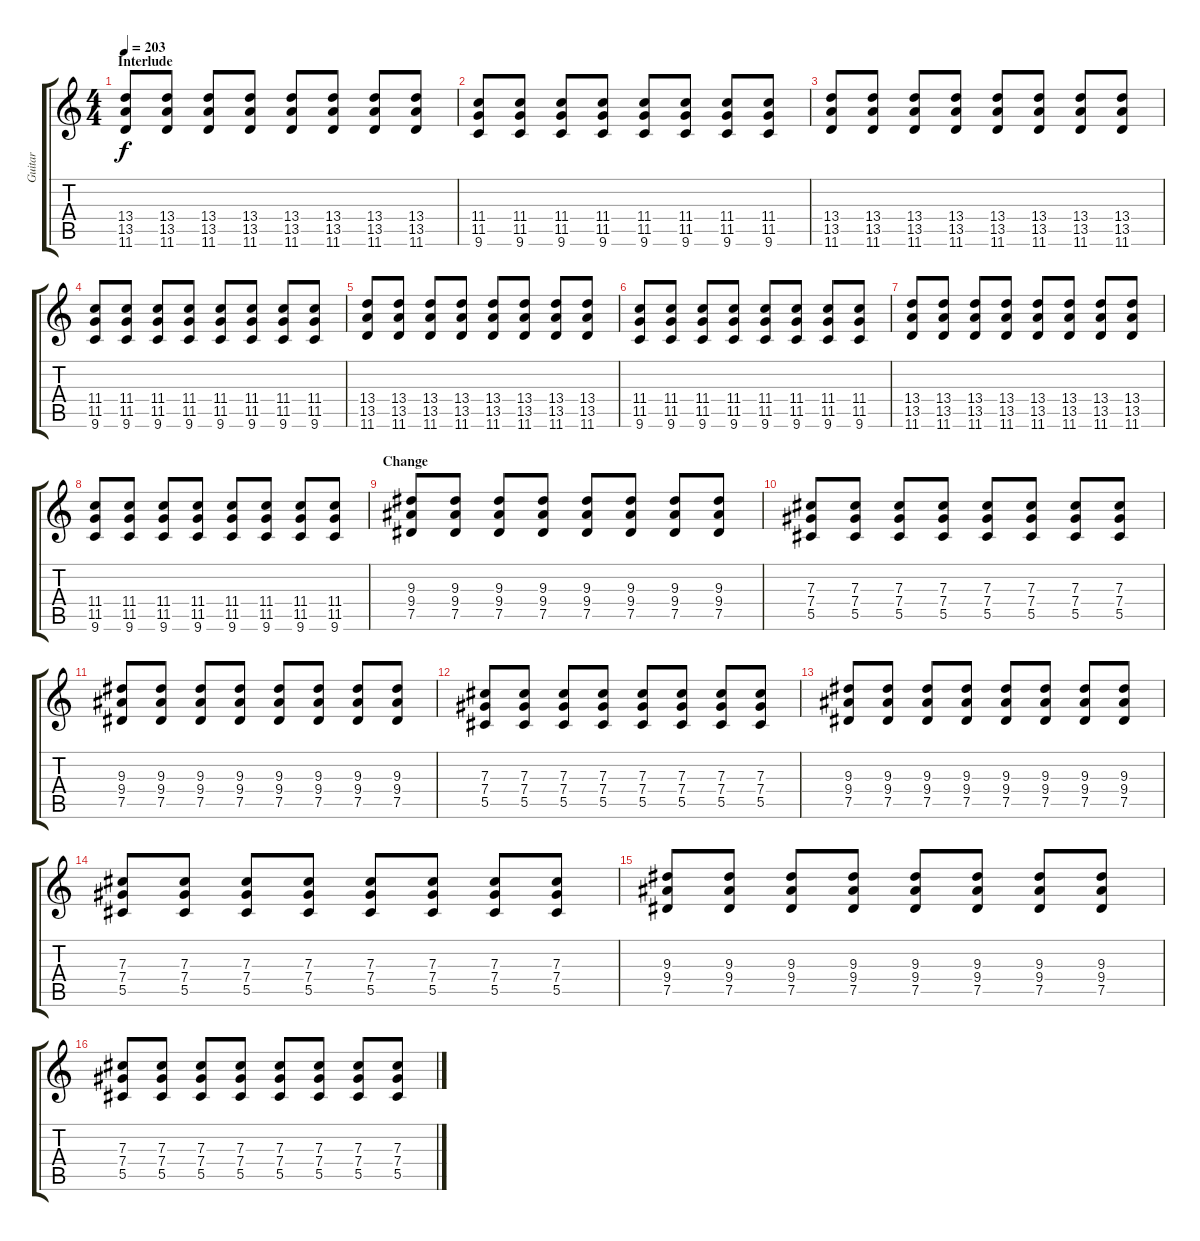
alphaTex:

\track ("Guitar" "Guitar") {instrument distortionguitar}
\staff {score tabs}
\tuning (Eb4 Bb3 Gb3 Db3 Ab2 Eb2) {hide}
\ts (4 4)
\section ("" "Interlude")
\tempo 203
\clef g2
\ks c
(13.4 13.5 11.6).8{dy f} (13.4 13.5 11.6).8 (13.4 13.5 11.6).8 (13.4 13.5 11.6).8 (13.4 13.5 11.6).8 (13.4 13.5 11.6).8 (13.4 13.5 11.6).8 (13.4 13.5 11.6).8 |
(11.4 11.5 9.6).8 (11.4 11.5 9.6).8 (11.4 11.5 9.6).8 (11.4 11.5 9.6).8 (11.4 11.5 9.6).8 (11.4 11.5 9.6).8 (11.4 11.5 9.6).8 (11.4 11.5 9.6).8 |
(13.4 13.5 11.6).8 (13.4 13.5 11.6).8 (13.4 13.5 11.6).8 (13.4 13.5 11.6).8 (13.4 13.5 11.6).8 (13.4 13.5 11.6).8 (13.4 13.5 11.6).8 (13.4 13.5 11.6).8 |
(11.4 11.5 9.6).8 (11.4 11.5 9.6).8 (11.4 11.5 9.6).8 (11.4 11.5 9.6).8 (11.4 11.5 9.6).8 (11.4 11.5 9.6).8 (11.4 11.5 9.6).8 (11.4 11.5 9.6).8 |
(13.4 13.5 11.6).8 (13.4 13.5 11.6).8 (13.4 13.5 11.6).8 (13.4 13.5 11.6).8 (13.4 13.5 11.6).8 (13.4 13.5 11.6).8 (13.4 13.5 11.6).8 (13.4 13.5 11.6).8 |
(11.4 11.5 9.6).8 (11.4 11.5 9.6).8 (11.4 11.5 9.6).8 (11.4 11.5 9.6).8 (11.4 11.5 9.6).8 (11.4 11.5 9.6).8 (11.4 11.5 9.6).8 (11.4 11.5 9.6).8 |
(13.4 13.5 11.6).8 (13.4 13.5 11.6).8 (13.4 13.5 11.6).8 (13.4 13.5 11.6).8 (13.4 13.5 11.6).8 (13.4 13.5 11.6).8 (13.4 13.5 11.6).8 (13.4 13.5 11.6).8 |
(11.4 11.5 9.6).8 (11.4 11.5 9.6).8 (11.4 11.5 9.6).8 (11.4 11.5 9.6).8 (11.4 11.5 9.6).8 (11.4 11.5 9.6).8 (11.4 11.5 9.6).8 (11.4 11.5 9.6).8 |
\section ("" "Change")
(9.3 9.4 7.5).8 (9.3 9.4 7.5).8 (9.3 9.4 7.5).8 (9.3 9.4 7.5).8 (9.3 9.4 7.5).8 (9.3 9.4 7.5).8 (9.3 9.4 7.5).8 (9.3 9.4 7.5).8 |
(7.3 7.4 5.5).8 (7.3 7.4 5.5).8 (7.3 7.4 5.5).8 (7.3 7.4 5.5).8 (7.3 7.4 5.5).8 (7.3 7.4 5.5).8 (7.3 7.4 5.5).8 (7.3 7.4 5.5).8 |
(9.3 9.4 7.5).8 (9.3 9.4 7.5).8 (9.3 9.4 7.5).8 (9.3 9.4 7.5).8 (9.3 9.4 7.5).8 (9.3 9.4 7.5).8 (9.3 9.4 7.5).8 (9.3 9.4 7.5).8 |
(7.3 7.4 5.5).8 (7.3 7.4 5.5).8 (7.3 7.4 5.5).8 (7.3 7.4 5.5).8 (7.3 7.4 5.5).8 (7.3 7.4 5.5).8 (7.3 7.4 5.5).8 (7.3 7.4 5.5).8 |
(9.3 9.4 7.5).8 (9.3 9.4 7.5).8 (9.3 9.4 7.5).8 (9.3 9.4 7.5).8 (9.3 9.4 7.5).8 (9.3 9.4 7.5).8 (9.3 9.4 7.5).8 (9.3 9.4 7.5).8 |
(7.3 7.4 5.5).8 (7.3 7.4 5.5).8 (7.3 7.4 5.5).8 (7.3 7.4 5.5).8 (7.3 7.4 5.5).8 (7.3 7.4 5.5).8 (7.3 7.4 5.5).8 (7.3 7.4 5.5).8 |
(9.3 9.4 7.5).8 (9.3 9.4 7.5).8 (9.3 9.4 7.5).8 (9.3 9.4 7.5).8 (9.3 9.4 7.5).8 (9.3 9.4 7.5).8 (9.3 9.4 7.5).8 (9.3 9.4 7.5).8 |
(7.3 7.4 5.5).8 (7.3 7.4 5.5).8 (7.3 7.4 5.5).8 (7.3 7.4 5.5).8 (7.3 7.4 5.5).8 (7.3 7.4 5.5).8 (7.3 7.4 5.5).8 (7.3 7.4 5.5).8
